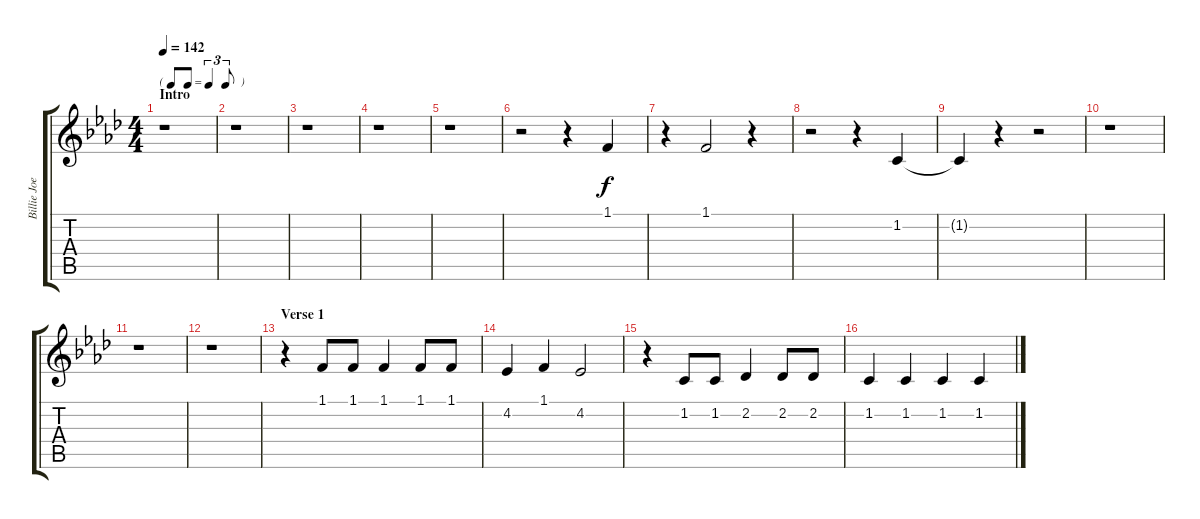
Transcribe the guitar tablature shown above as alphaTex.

\track ("Billie Joe Armstrong (Lead Vocals)" "Billie Joe") {instrument trumpet}
\staff {score tabs}
\tuning (E4 B3 G3 D3 A2 E2) {hide}
\ts (4 4)
\tf triplet8th
\section ("" "Intro")
\tempo 142
\clef g2
\ks ab
r.1{dy f instrument trumpet} |
r.1 |
r.1 |
r.1 |
r.1 |
r.2 r.4 1.1.4 |
r.4 1.1.2 r.4 |
r.2 r.4 1.2.4 |
1.2{t}.4 r.4 r.2 |
r.1 |
r.1 |
r.1 |
\section ("" "Verse 1")
r.4 1.1.8 1.1.8 1.1.4 1.1.8 1.1.8 |
4.2.4 1.1.4 4.2.2 |
r.4 1.2.8 1.2.8 2.2.4 2.2.8 2.2.8 |
1.2.4 1.2.4 1.2.4 1.2.4
